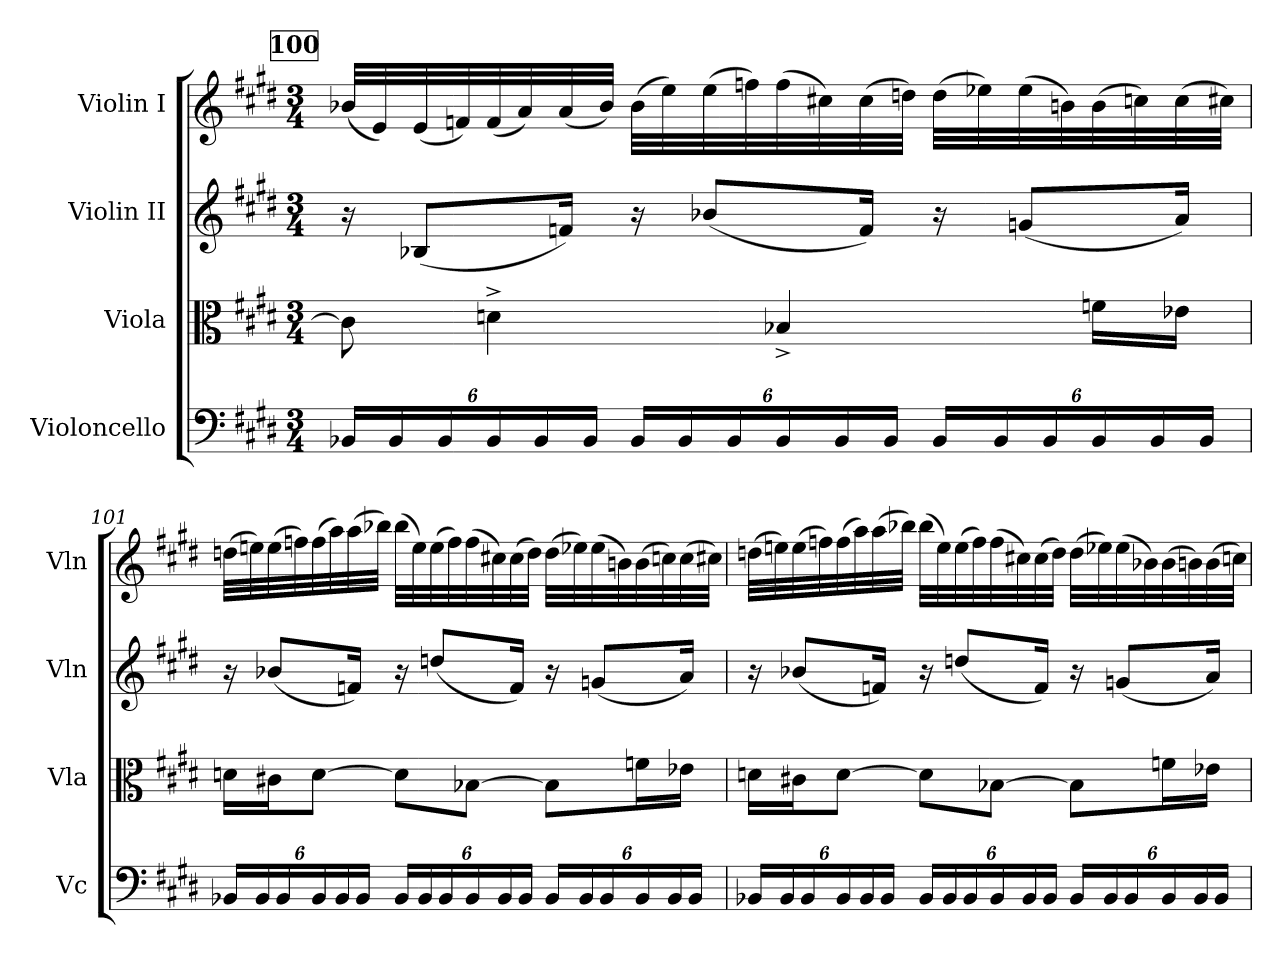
**kern	**kern	**kern	**kern
*part4	*part3	*part2	*part1
*staff4	*staff3	*staff2	*staff1
*I"Violoncello	*I"Viola	*I"Violin II	*I"Violin I
*I'Vc	*I'Vla	*I'Vln	*I'Vln
*clefF4	*clefC3	*clefG2	*clefG2
*k[f#c#g#d#]	*k[f#c#g#d#]	*k[f#c#g#d#]	*k[f#c#g#d#]
*M3/4	*M3/4	*M3/4	*M3/4
*Xbrackettup	*	*	*
!!LO:REH:place=s1:a:B:fs=14:t=100
=100	=100	=100	=100
24BB-X/LL	8c#\]	16r	(<32b-X/LLL
.	.	.	32e/)
24BB-/	.	.	.
.	.	(<8B-X/L	(<32e/
24BB-/	.	.	.
.	.	.	32fn/)
24BB-/	4dn^\	.	(<32f/
.	.	.	32a/)
24BB-/	.	.	.
.	.	16fn/Jk)	(<32a/
24BB-/JJ	.	.	.
.	.	.	32b-/JJJ)
24BB-/LL	.	16r	(>32b-\LLL
.	.	.	32ee\)
24BB-/	.	.	.
.	.	(<8b-X/L	(>32ee\
24BB-/	.	.	.
.	.	.	32ffn\)
24BB-/	4B-X^/	.	(>32ff\
.	.	.	32cc#X\)
24BB-/	.	.	.
.	.	16f/Jk)	(>32cc#\
24BB-/JJ	.	.	.
.	.	.	32ddn\JJJ)
24BB-/LL	.	16r	(>32dd\LLL
.	.	.	32ee-X\)
24BB-/	.	.	.
.	.	(<8gn/L	(>32ee-\
24BB-/	.	.	.
.	.	.	32bn\)
24BB-/	16fn\LL	.	(>32b\
.	.	.	32ccn\)
24BB-/	.	.	.
.	16e-X\JJ	16a/Jk)	(>32cc\
24BB-/JJ	.	.	.
.	.	.	32cc#X\JJJ)
!!LO:LB:g=z
=101	=101	=101	=101
24BB-X/LL	16dn\LL	16r	(>32ddn\LLL
.	.	.	32een\)
24BB-/	.	.	.
.	16c#X\J	(<8b-X/L	(>32ee\
24BB-/	.	.	.
.	.	.	32ffn\)
24BB-/	[8d\J	.	(>32ff\
.	.	.	32aa\)
24BB-/	.	.	.
.	.	16fn/Jk)	(>32aa\
24BB-/JJ	.	.	.
.	.	.	32bb-X\JJJ)
24BB-/LL	8d\L]	16r	(>32bb-\LLL
.	.	.	32ee\)
24BB-/	.	.	.
.	.	(<8ddn/L	(>32ee\
24BB-/	.	.	.
.	.	.	32ff\)
24BB-/	[8B-X\J	.	(>32ff\
.	.	.	32cc#X\)
24BB-/	.	.	.
.	.	16f/Jk)	(>32cc#\
24BB-/JJ	.	.	.
.	.	.	32dd\JJJ)
24BB-/LL	8B-\L]	16r	(>32dd\LLL
.	.	.	32ee-X\)
24BB-/	.	.	.
.	.	(<8gn/L	(>32ee-\
24BB-/	.	.	.
.	.	.	32bn\)
24BB-/	16fn\L	.	(>32b\
.	.	.	32ccn\)
24BB-/	.	.	.
.	16e-X\JJ	16a/Jk)	(>32cc\
24BB-/JJ	.	.	.
.	.	.	32cc#X\JJJ)
=102	=102	=102	=102
24BB-X/LL	16dn\LL	16r	(>32ddn\LLL
.	.	.	32een\)
24BB-/	.	.	.
.	16c#X\J	(<8b-X/L	(>32ee\
24BB-/	.	.	.
.	.	.	32ffn\)
24BB-/	[8d\J	.	(>32ff\
.	.	.	32aa\)
24BB-/	.	.	.
.	.	16fn/Jk)	(>32aa\
24BB-/JJ	.	.	.
.	.	.	32bb-X\JJJ)
24BB-/LL	8d\L]	16r	(>32bb-\LLL
.	.	.	32ee\)
24BB-/	.	.	.
.	.	(<8ddn/L	(>32ee\
24BB-/	.	.	.
.	.	.	32ff\)
24BB-/	[8B-X\J	.	(>32ff\
.	.	.	32cc#X\)
24BB-/	.	.	.
.	.	16f/Jk)	(>32cc#\
24BB-/JJ	.	.	.
.	.	.	32dd\JJJ)
24BB-/LL	8B-\L]	16r	(>32dd\LLL
.	.	.	32ee-X\)
24BB-/	.	.	.
.	.	(<8gn/L	(>32ee-\
24BB-/	.	.	.
.	.	.	32b-X\)
24BB-/	16fn\L	.	(>32b-\
.	.	.	32bn\)
24BB-/	.	.	.
.	16e-X\JJ	16a/Jk)	(>32b\
24BB-/JJ	.	.	.
.	.	.	32ccn\JJJ)
=	=	=	=
*-	*-	*-	*-
